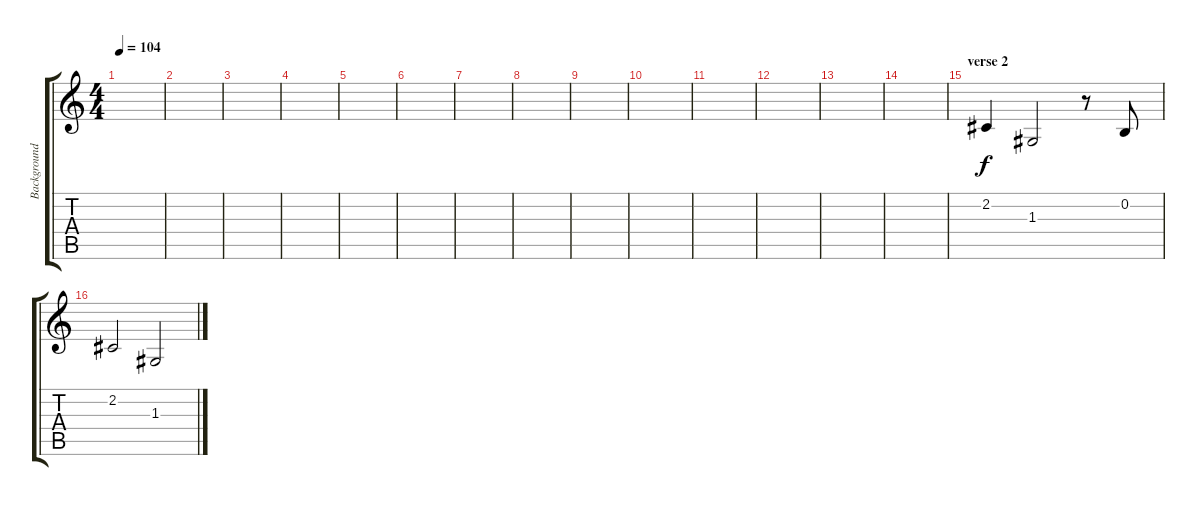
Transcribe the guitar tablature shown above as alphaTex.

\track ("Background Chant" "Background") {instrument pad6metallic}
\staff {score tabs}
\tuning (E4 B3 G3 D3 A2 E2) {hide}
\ts (4 4)
\tempo 104
\clef g2
\ks c
|
|
|
|
|
|
|
|
|
|
|
|
|
|
\section ("" "verse 2")
2.2.4 1.3.2 r.8 0.2.8 |
2.2.2 1.3.2
